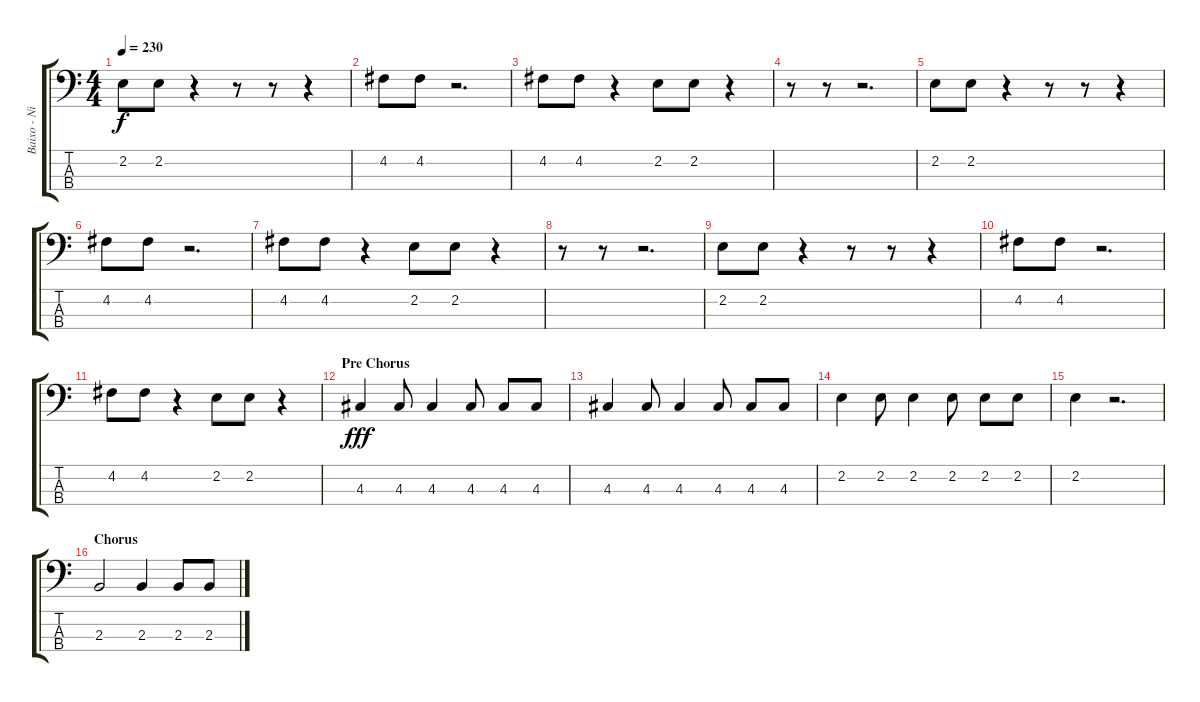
\track ("Baixo - Nikola" "Baixo - Ni") {instrument electricbasspick}
\staff {score tabs}
\tuning (G2 D2 A1 E1) {hide}
\ts (4 4)
\tempo 230
\clef f4
\ks c
2.2.8{dy f} 2.2.8 r.4 r.8 r.8 r.4 |
4.2.8 4.2.8 r.2{d} |
4.2.8 4.2.8 r.4 2.2.8 2.2.8 r.4 |
r.8 r.8 r.2{d} |
2.2.8 2.2.8 r.4 r.8 r.8 r.4 |
4.2.8 4.2.8 r.2{d} |
4.2.8 4.2.8 r.4 2.2.8 2.2.8 r.4 |
r.8 r.8 r.2{d} |
2.2.8 2.2.8 r.4 r.8 r.8 r.4 |
4.2.8 4.2.8 r.2{d} |
4.2.8 4.2.8 r.4 2.2.8 2.2.8 r.4 |
\section ("" "Pre Chorus")
4.3.4{dy fff} 4.3.8 4.3.4 4.3.8 4.3.8 4.3.8 |
4.3.4 4.3.8 4.3.4 4.3.8 4.3.8 4.3.8 |
2.2.4 2.2.8 2.2.4 2.2.8 2.2.8 2.2.8 |
2.2.4 r.2{d} |
\section ("" "Chorus")
2.3.2 2.3.4 2.3.8 2.3.8
